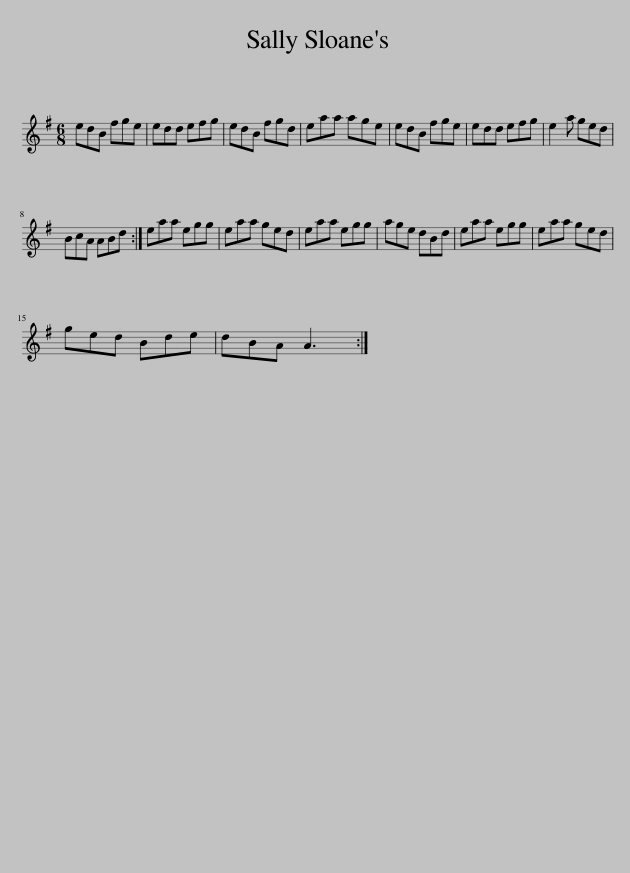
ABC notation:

X:1
L:1/8
M:6/8
I:linebreak $
K:G
V:1 treble
V:1
 edB fge | edd efg | edB fgd | eaa age | edB fge | %5
 edd efg | e2 a ged |$ BcA ABd :| eaa egg | eaa ged | %10
 eaa egg | age dBd | eaa egg | eaa ged |$ ged Bde | %15
 dBA A3 :| %16
